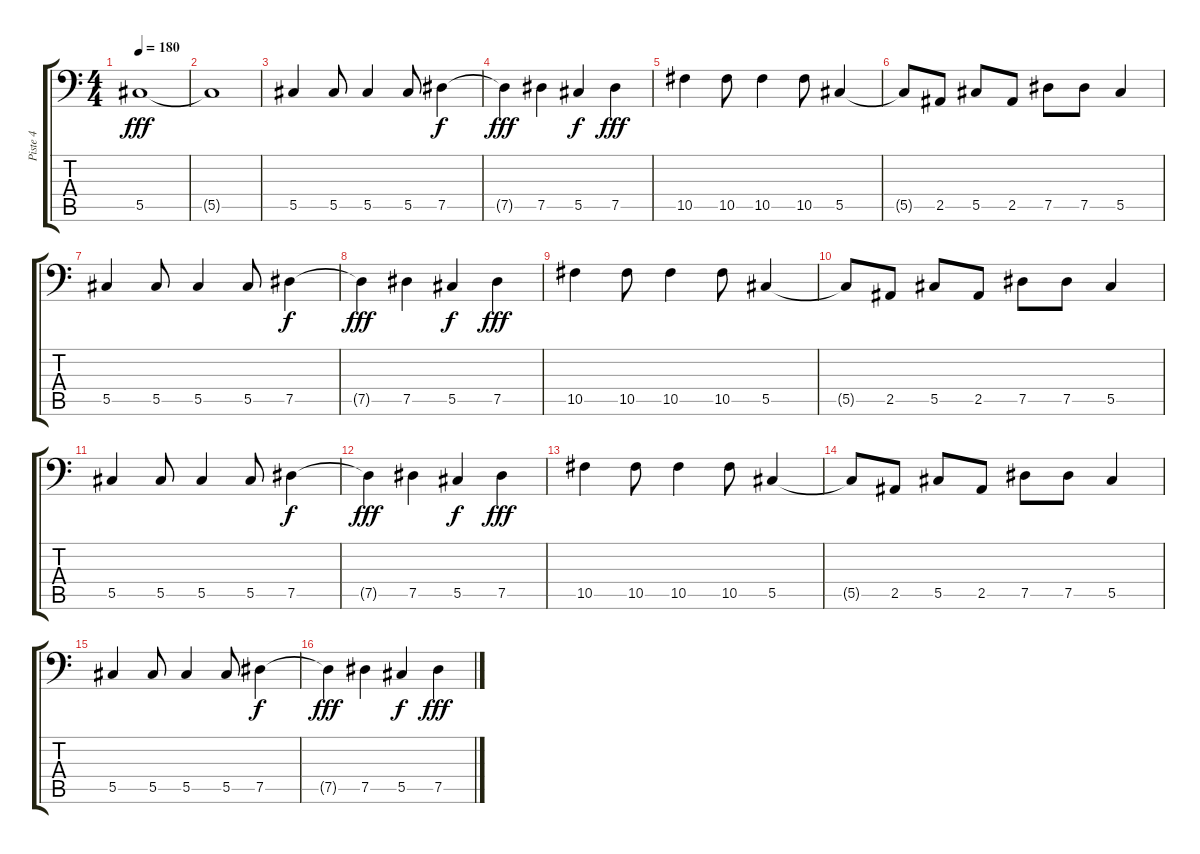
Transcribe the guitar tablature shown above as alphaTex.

\track ("Piste 4" "Piste 4") {instrument electricbasspick}
\staff {score tabs}
\tuning (Eb3 Bb2 Gb2 Db2 Ab1 Eb1) {hide}
\ts (4 4)
\tempo 180
\clef f4
\ks c
5.5{t}.1{dy fff} |
5.5{t}.1 |
5.5.4 5.5.8 5.5.4 5.5.8 7.5.4{dy f} |
7.5{t}.4{dy fff} 7.5.4 5.5.4{dy f} 7.5.4{dy fff} |
10.5.4 10.5.8 10.5.4 10.5.8 5.5.4 |
5.5{t}.8 2.5.8 5.5.8 2.5.8 7.5.8 7.5.8 5.5.4 |
5.5.4 5.5.8 5.5.4 5.5.8 7.5.4{dy f} |
7.5{t}.4{dy fff} 7.5.4 5.5.4{dy f} 7.5.4{dy fff} |
10.5.4 10.5.8 10.5.4 10.5.8 5.5.4 |
5.5{t}.8 2.5.8 5.5.8 2.5.8 7.5.8 7.5.8 5.5.4 |
5.5.4 5.5.8 5.5.4 5.5.8 7.5.4{dy f} |
7.5{t}.4{dy fff} 7.5.4 5.5.4{dy f} 7.5.4{dy fff} |
10.5.4 10.5.8 10.5.4 10.5.8 5.5.4 |
5.5{t}.8 2.5.8 5.5.8 2.5.8 7.5.8 7.5.8 5.5.4 |
5.5.4 5.5.8 5.5.4 5.5.8 7.5.4{dy f} |
7.5{t}.4{dy fff} 7.5.4 5.5.4{dy f} 7.5.4{dy fff}
